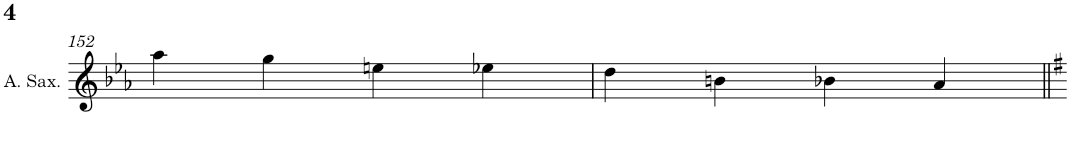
**kern
*part1
*staff1
*I"Alto Saxophone
*I'A. Sax.
!!LO:PB:g=z
*clefG2
*Trd5c9
*k[b-e-a-]
*M4/4
=152
4aa-\
4gg\
4een\
4ee-X\
=153
4dd\
4bn\
4b-X\
4a-/
=||
*-
